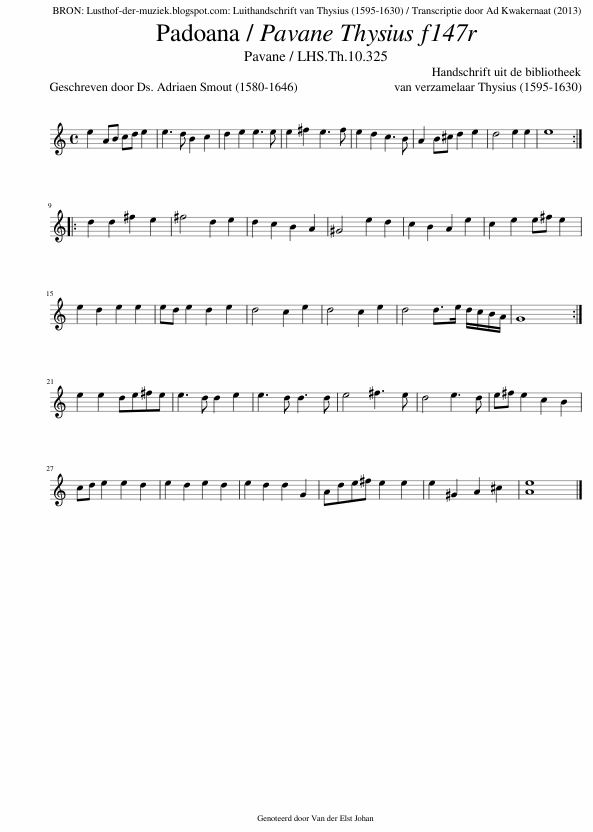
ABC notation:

X:1
L:1/8
Q:1/4=114
M:4/4
I:linebreak $
K:C
U:s=!stemless!
V:1 treble
V:1
 e2 AB cd e2 | e3 d B2 c2 | d2 e2 e3 e | e2 ^f2 e3 f | e2 d2 c3 B | %5
 A2 B^c d2 e2 | d4 e2 e2 | se8 ::$ d2 d2 ^f2 e2 | ^f4 d2 e2 | %10
 d2 c2 B2 A2 | ^G4 e2 d2 | c2 B2 A2 e2 | c2 e2 e^f e2 |$ e2 d2 e2 e2 | %15
 ed e2 d2 e2 | d4 c2 e2 | d4 c2 e2 | d4 d>e d/c/B/A/ | sG8 :|$ %20
 e2 e2 de^fe | e3 d d2 e2 | e3 d d3 d | e4 ^f3 e | d4 e3 d | %25
 e^f e2 c2 B2 |$ cd e2 e2 d2 | e2 d2 e2 d2 | e2 d2 d2 G2 | Ade^f e2 e2 | %30
 e2 ^G2 A2 ^c2 | s[Ae]8 |] %32
